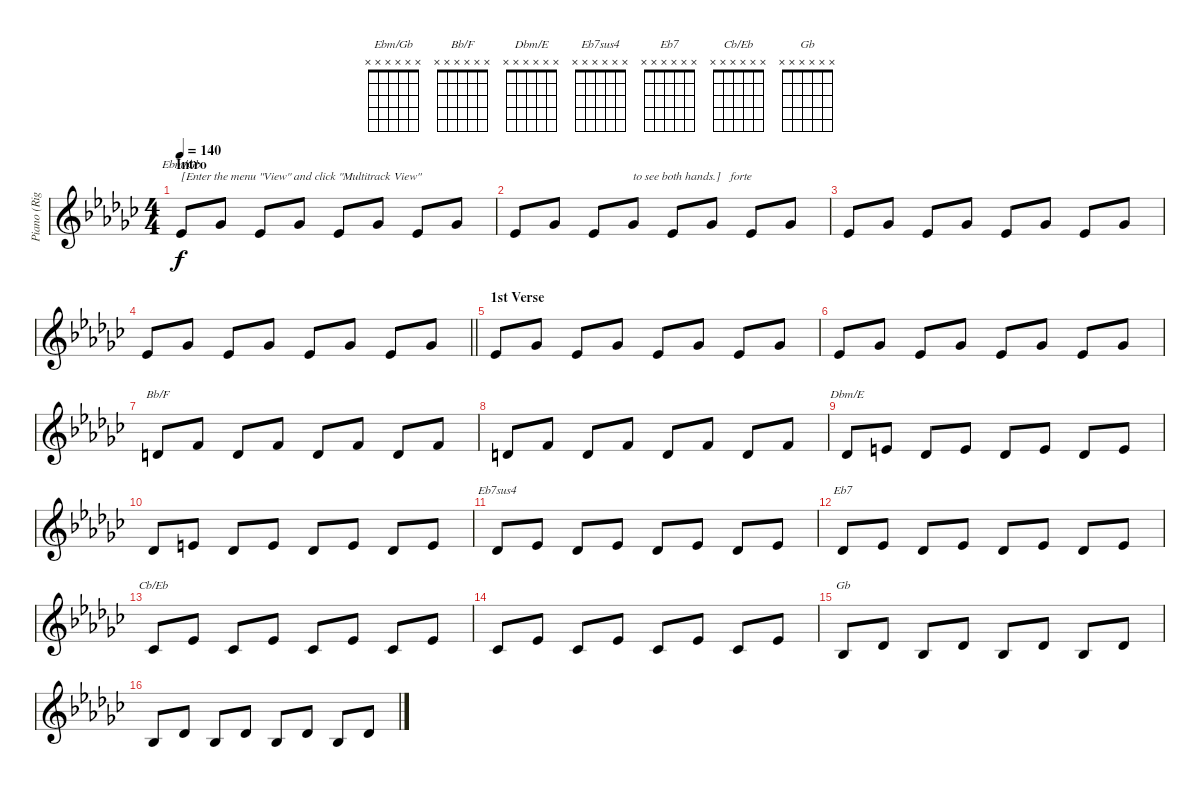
\track ("Piano (Right Hand)" "Piano (Rig") {instrument acousticgrandpiano}
\staff {score}
\tuning (E4 B3 G3 D3 A2 E2) {hide}
\chord ("Ebm/Gb" x x x x x x)
\chord ("Bb/F" x x x x x x)
\chord ("Dbm/E" x x x x x x)
\chord ("Eb7sus4" x x x x x x)
\chord ("Eb7" x x x x x x)
\chord ("Cb/Eb" x x x x x x)
\chord ("Gb" x x x x x x)
\ts (4 4)
\section ("" "Intro")
\tempo 140
\clef g2
\ks ebminor
4.2.8{ch "Ebm/Gb" txt "[Enter the menu \"View\" and click \"Multitrack View\"" dy f instrument acousticgrandpiano} 2.1.8 4.2.8 2.1.8 4.2.8 2.1.8 4.2.8 2.1.8 |
4.2.8 2.1.8 4.2.8 2.1.8{txt "to see both hands.]   forte"} 4.2.8 2.1.8 4.2.8 2.1.8 |
4.2.8 2.1.8 4.2.8 2.1.8 4.2.8 2.1.8 4.2.8 2.1.8 |
\barLineRight lightlight
4.2.8 2.1.8 4.2.8 2.1.8 4.2.8 2.1.8 4.2.8 2.1.8 |
\section ("" "1st Verse")
4.2.8 2.1.8 4.2.8 2.1.8 4.2.8 2.1.8 4.2.8 2.1.8 |
4.2.8 2.1.8 4.2.8 2.1.8 4.2.8 2.1.8 4.2.8 2.1.8 |
3.2.8{ch "Bb/F"} 1.1.8 3.2.8 1.1.8 3.2.8 1.1.8 3.2.8 1.1.8 |
3.2.8 1.1.8 3.2.8 1.1.8 3.2.8 1.1.8 3.2.8 1.1.8 |
2.2.8{ch "Dbm/E"} 0.1.8 2.2.8 0.1.8 2.2.8 0.1.8 2.2.8 0.1.8 |
2.2.8 0.1.8 6.3.8 5.2.8 6.3.8 5.2.8 6.3.8 5.2.8 |
6.3.8{ch "Eb7sus4"} 4.2.8 6.3.8 4.2.8 6.3.8 4.2.8 6.3.8 4.2.8 |
6.3.8{ch "Eb7"} 4.2.8 6.3.8 4.2.8 6.3.8 4.2.8 6.3.8 4.2.8 |
4.3.8{ch "Cb/Eb"} 4.2.8 4.3.8 4.2.8 4.3.8 4.2.8 4.3.8 4.2.8 |
4.3.8 4.2.8 4.3.8 4.2.8 4.3.8 4.2.8 4.3.8 4.2.8 |
3.3.8{ch "Gb"} 2.2.8 3.3.8 2.2.8 3.3.8 2.2.8 3.3.8 2.2.8 |
3.3.8 2.2.8 3.3.8 2.2.8 3.3.8 2.2.8 3.3.8 2.2.8
